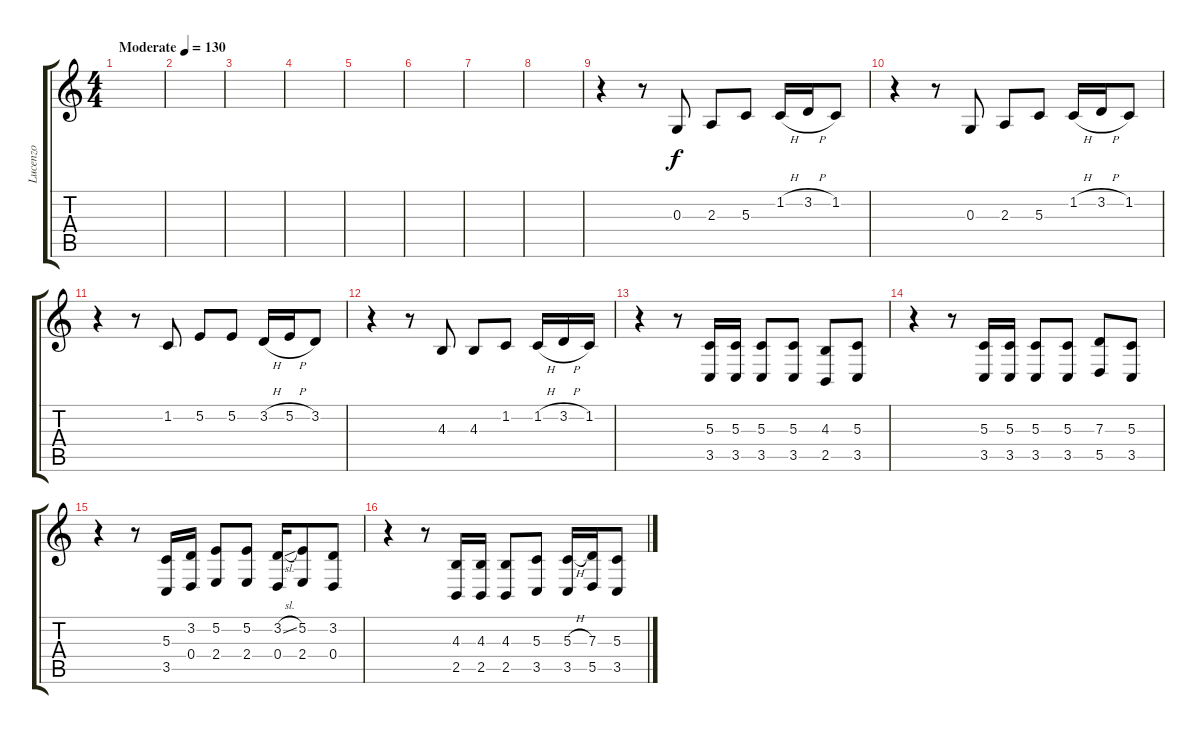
\track ("Lucenzo" "Lucenzo") {instrument tenorsax}
\staff {score tabs}
\tuning (E4 B3 G3 D3 A2 E2) {hide}
\ts (4 4)
\tempo (130 "Moderate")
\clef g2
\ks c
|
|
|
|
|
|
|
|
r.4 r.8 0.3.8 2.3.8 5.3.8 1.2{h}.16 3.2{h}.16 1.2.8 |
r.4 r.8 0.3.8 2.3.8 5.3.8 1.2{h}.16 3.2{h}.16 1.2.8 |
r.4 r.8 1.2.8 5.2.8 5.2.8 3.2{h}.16 5.2{h}.16 3.2.8 |
r.4 r.8 4.3.8 4.3.8 1.2.8 1.2{h}.16 3.2{h}.16 1.2.16 |
r.4 r.8 (5.3 3.5).16 (5.3 3.5).16 (5.3 3.5).8 (5.3 3.5).8 (4.3 2.5).8 (5.3 3.5).8 |
r.4 r.8 (5.3 3.5).16 (5.3 3.5).16 (5.3 3.5).8 (5.3 3.5).8 (7.3 5.5).8 (5.3 3.5).8 |
r.4 r.8 (5.3 3.5).16 (3.2 0.4).16 (5.2 2.4).8 (5.2 2.4).8 (3.2{sl} 0.4).16 (5.2 2.4).8 (3.2 0.4).8 |
r.4 r.8 (4.3 2.5).16 (4.3 2.5).16 (4.3 2.5).8 (5.3 3.5).8 (5.3{h} 3.5).16 (7.3 5.5).16 (5.3 3.5).8
